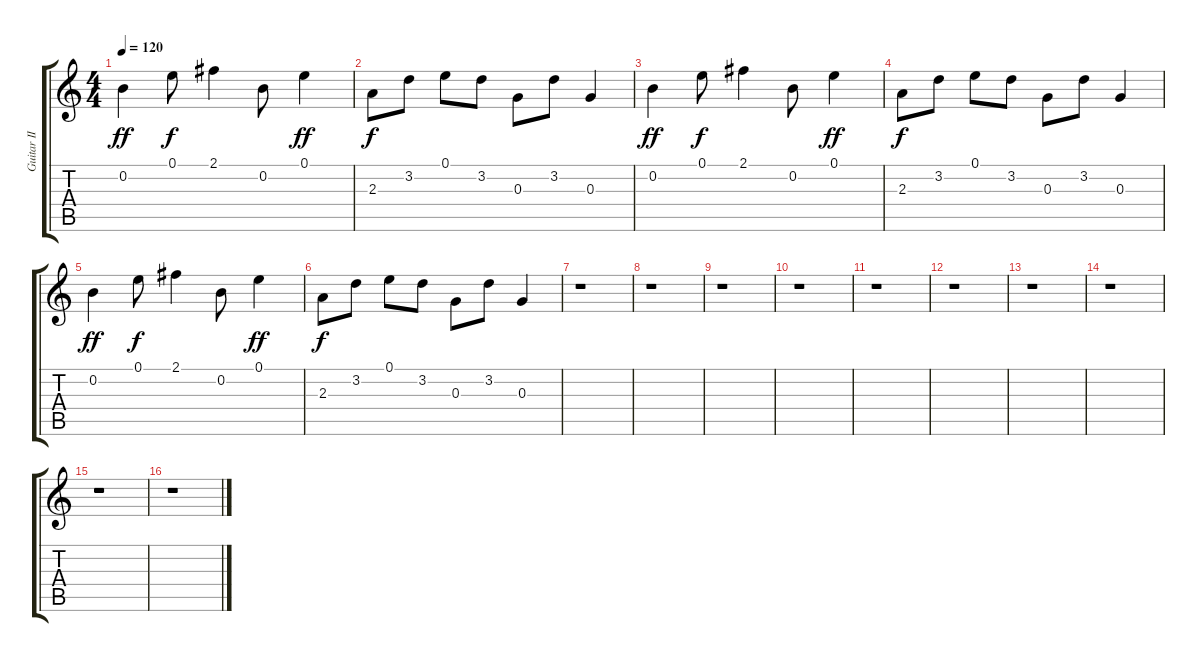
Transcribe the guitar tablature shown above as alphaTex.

\track ("Guitar II" "Guitar II") {instrument acousticguitarnylon}
\staff {score tabs}
\tuning (E4 B3 G3 D3 A2 E2) {hide}
\ts (4 4)
\tempo 120
\clef g2
\ks c
0.2.4{dy ff} 0.1.8{dy f} 2.1.4 0.2.8 0.1.4{dy ff} |
2.3.8{dy f} 3.2.8 0.1.8 3.2.8 0.3.8 3.2.8 0.3.4 |
0.2.4{dy ff} 0.1.8{dy f} 2.1.4 0.2.8 0.1.4{dy ff} |
2.3.8{dy f} 3.2.8 0.1.8 3.2.8 0.3.8 3.2.8 0.3.4 |
0.2.4{dy ff} 0.1.8{dy f} 2.1.4 0.2.8 0.1.4{dy ff} |
2.3.8{dy f} 3.2.8 0.1.8 3.2.8 0.3.8 3.2.8 0.3.4 |
r.1 |
r.1 |
r.1 |
r.1 |
r.1 |
r.1 |
r.1 |
r.1 |
r.1 |
r.1
